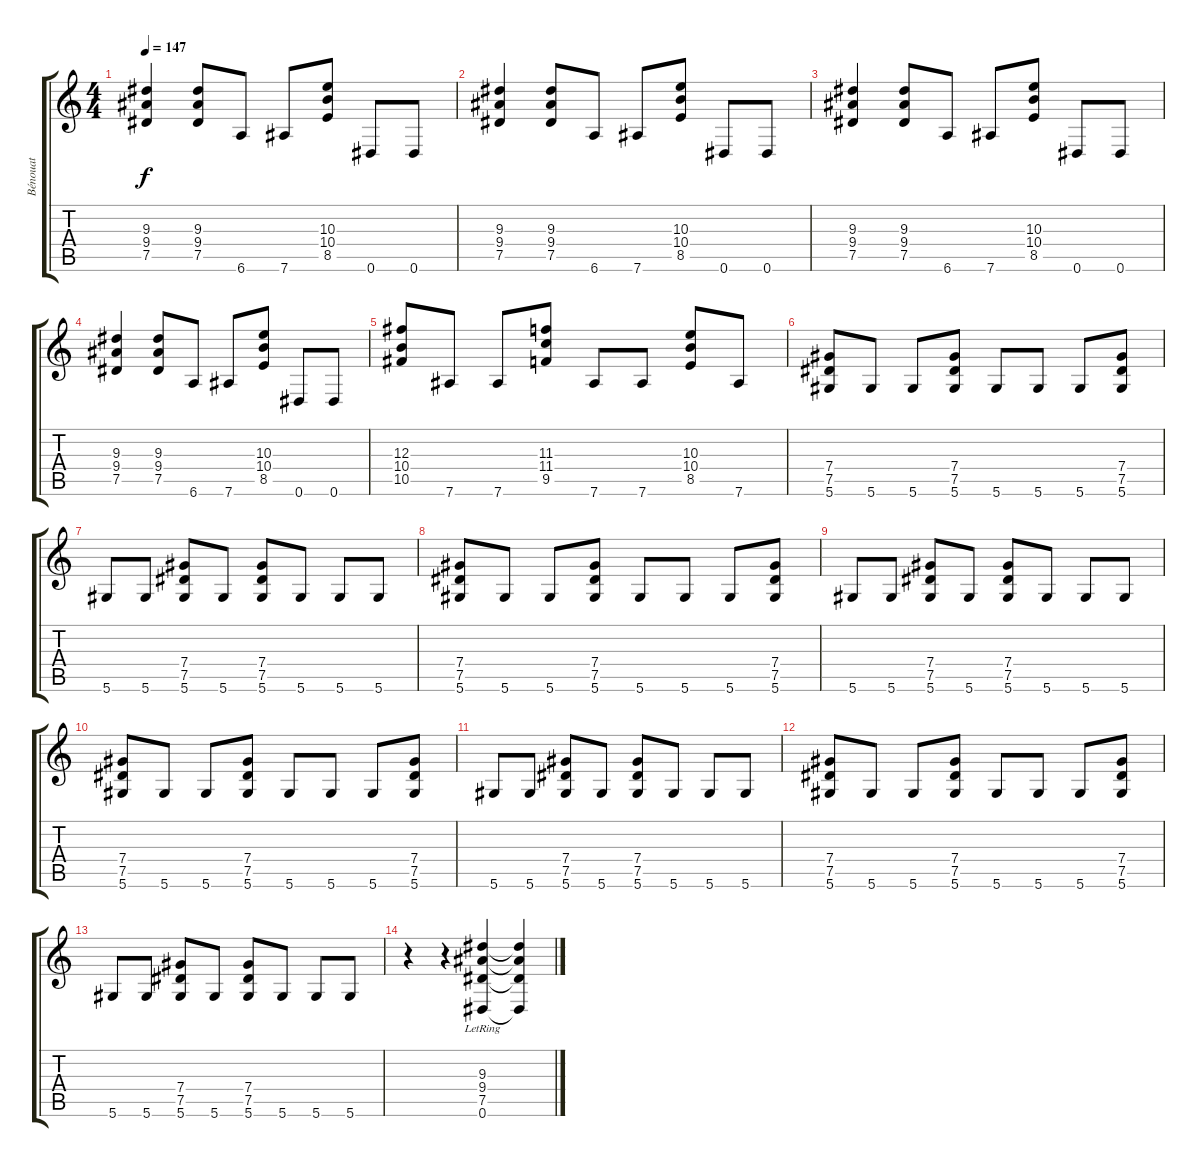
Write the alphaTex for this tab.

\track ("Bénouat" "Bénouat") {instrument overdrivenguitar}
\staff {score tabs}
\tuning (Eb4 Bb3 Gb3 Db3 Ab2 Eb2) {hide}
\ts (4 4)
\tempo 147
\clef g2
\ks c
(9.3 9.4 7.5).4{dy f} (9.3 9.4 7.5).8 6.6.8 7.6.8 (10.3 10.4 8.5).8 0.6.8 0.6.8 |
(9.3 9.4 7.5).4 (9.3 9.4 7.5).8 6.6.8 7.6.8 (10.3 10.4 8.5).8 0.6.8 0.6.8 |
(9.3 9.4 7.5).4 (9.3 9.4 7.5).8 6.6.8 7.6.8 (10.3 10.4 8.5).8 0.6.8 0.6.8 |
(9.3 9.4 7.5).4 (9.3 9.4 7.5).8 6.6.8 7.6.8 (10.3 10.4 8.5).8 0.6.8 0.6.8 |
(12.3 10.4 10.5).8 7.6.8 7.6.8 (11.3 11.4 9.5).8 7.6.8 7.6.8 (10.3 10.4 8.5).8 7.6.8 |
(7.4 7.5 5.6).8 5.6.8 5.6.8 (7.4 7.5 5.6).8 5.6.8 5.6.8 5.6.8 (7.4 7.5 5.6).8 |
5.6.8 5.6.8 (7.4 7.5 5.6).8 5.6.8 (7.4 7.5 5.6).8 5.6.8 5.6.8 5.6.8 |
(7.4 7.5 5.6).8 5.6.8 5.6.8 (7.4 7.5 5.6).8 5.6.8 5.6.8 5.6.8 (7.4 7.5 5.6).8 |
5.6.8 5.6.8 (7.4 7.5 5.6).8 5.6.8 (7.4 7.5 5.6).8 5.6.8 5.6.8 5.6.8 |
(7.4 7.5 5.6).8 5.6.8 5.6.8 (7.4 7.5 5.6).8 5.6.8 5.6.8 5.6.8 (7.4 7.5 5.6).8 |
5.6.8 5.6.8 (7.4 7.5 5.6).8 5.6.8 (7.4 7.5 5.6).8 5.6.8 5.6.8 5.6.8 |
(7.4 7.5 5.6).8 5.6.8 5.6.8 (7.4 7.5 5.6).8 5.6.8 5.6.8 5.6.8 (7.4 7.5 5.6).8 |
5.6.8 5.6.8 (7.4 7.5 5.6).8 5.6.8 (7.4 7.5 5.6).8 5.6.8 5.6.8 5.6.8 |
r.4 r.4 (9.3{lr} 9.4{lr} 7.5{lr} 0.6{lr}).4{volume 16 instrument tinklebell} (9.3{t} 9.4{t} 7.5{t} 0.6{t}).4
